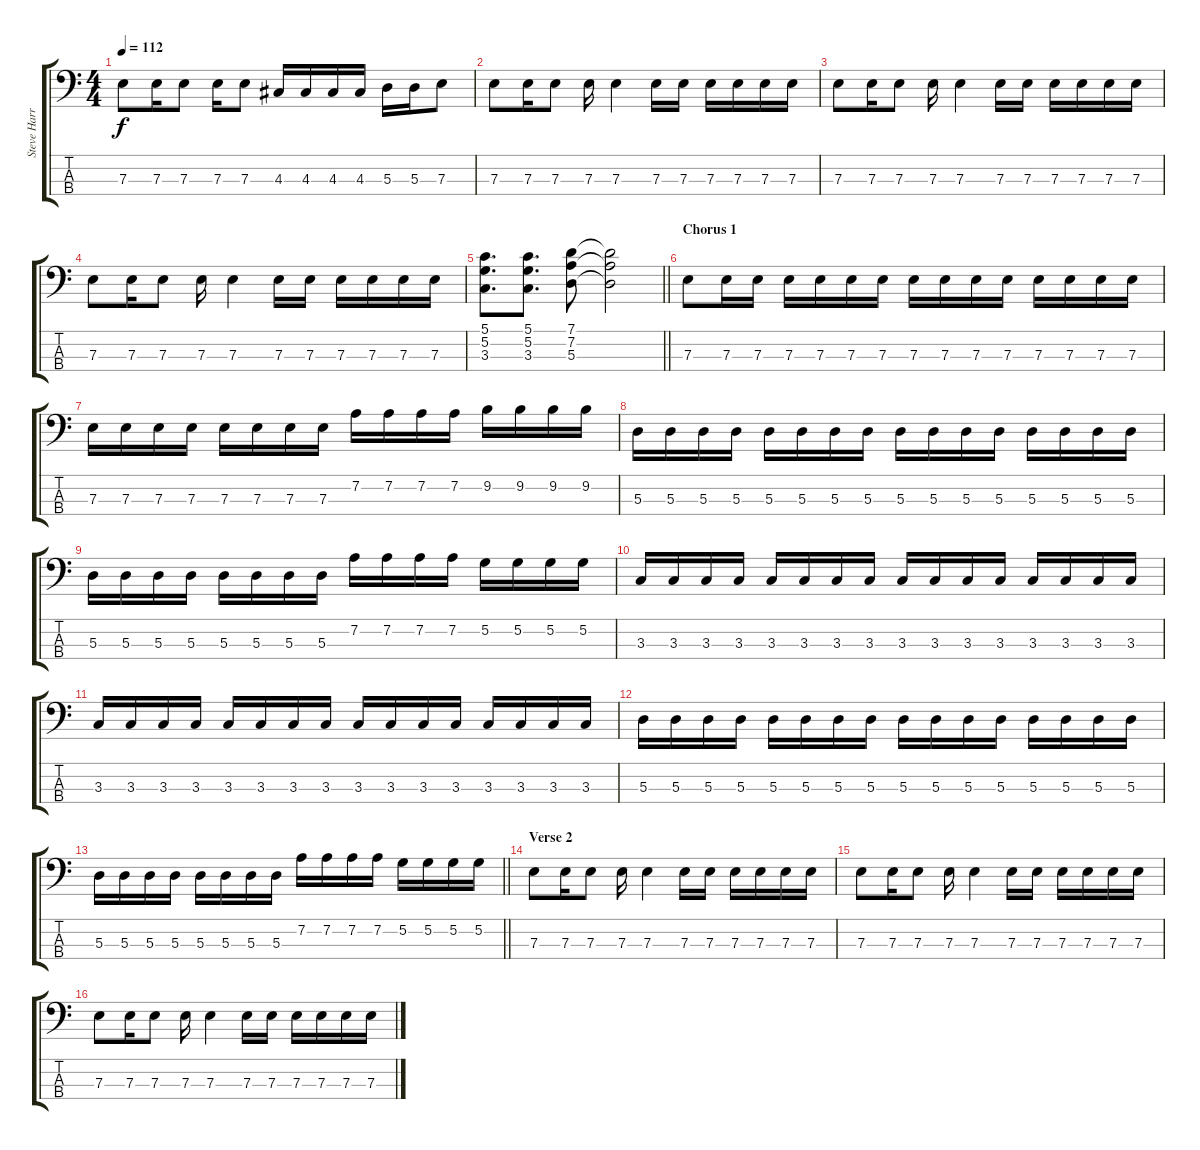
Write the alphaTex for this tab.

\track ("Steve Harris" "Steve Harr") {instrument electricbassfinger}
\staff {score tabs}
\tuning (G2 D2 A1 E1) {hide}
\ts (4 4)
\tempo 112
\clef f4
\ks c
7.3.8{dy f} 7.3.16 7.3.8 7.3.16 7.3.8 4.3.16 4.3.16 4.3.16 4.3.16 5.3.16 5.3.16 7.3.8 |
7.3.8 7.3.16 7.3.8 7.3.16 7.3.4 7.3.16 7.3.16 7.3.16 7.3.16 7.3.16 7.3.16 |
7.3.8 7.3.16 7.3.8 7.3.16 7.3.4 7.3.16 7.3.16 7.3.16 7.3.16 7.3.16 7.3.16 |
7.3.8 7.3.16 7.3.8 7.3.16 7.3.4 7.3.16 7.3.16 7.3.16 7.3.16 7.3.16 7.3.16 |
\barLineRight lightlight
(5.1 5.2 3.3).8{d} (5.1 5.2 3.3).8{d} (7.1 7.2 5.3).8 (7.1{t} 7.2{t} 5.3{t}).2 |
\section ("" "Chorus 1")
7.3.8 7.3.16 7.3.16 7.3.16 7.3.16 7.3.16 7.3.16 7.3.16 7.3.16 7.3.16 7.3.16 7.3.16 7.3.16 7.3.16 7.3.16 |
7.3.16 7.3.16 7.3.16 7.3.16 7.3.16 7.3.16 7.3.16 7.3.16 7.2.16 7.2.16 7.2.16 7.2.16 9.2.16 9.2.16 9.2.16 9.2.16 |
5.3.16 5.3.16 5.3.16 5.3.16 5.3.16 5.3.16 5.3.16 5.3.16 5.3.16 5.3.16 5.3.16 5.3.16 5.3.16 5.3.16 5.3.16 5.3.16 |
5.3.16 5.3.16 5.3.16 5.3.16 5.3.16 5.3.16 5.3.16 5.3.16 7.2.16 7.2.16 7.2.16 7.2.16 5.2.16 5.2.16 5.2.16 5.2.16 |
3.3.16 3.3.16 3.3.16 3.3.16 3.3.16 3.3.16 3.3.16 3.3.16 3.3.16 3.3.16 3.3.16 3.3.16 3.3.16 3.3.16 3.3.16 3.3.16 |
3.3.16 3.3.16 3.3.16 3.3.16 3.3.16 3.3.16 3.3.16 3.3.16 3.3.16 3.3.16 3.3.16 3.3.16 3.3.16 3.3.16 3.3.16 3.3.16 |
5.3.16 5.3.16 5.3.16 5.3.16 5.3.16 5.3.16 5.3.16 5.3.16 5.3.16 5.3.16 5.3.16 5.3.16 5.3.16 5.3.16 5.3.16 5.3.16 |
\barLineRight lightlight
5.3.16 5.3.16 5.3.16 5.3.16 5.3.16 5.3.16 5.3.16 5.3.16 7.2.16 7.2.16 7.2.16 7.2.16 5.2.16 5.2.16 5.2.16 5.2.16 |
\section ("" "Verse 2")
7.3.8 7.3.16 7.3.8 7.3.16 7.3.4 7.3.16 7.3.16 7.3.16 7.3.16 7.3.16 7.3.16 |
7.3.8 7.3.16 7.3.8 7.3.16 7.3.4 7.3.16 7.3.16 7.3.16 7.3.16 7.3.16 7.3.16 |
7.3.8 7.3.16 7.3.8 7.3.16 7.3.4 7.3.16 7.3.16 7.3.16 7.3.16 7.3.16 7.3.16
